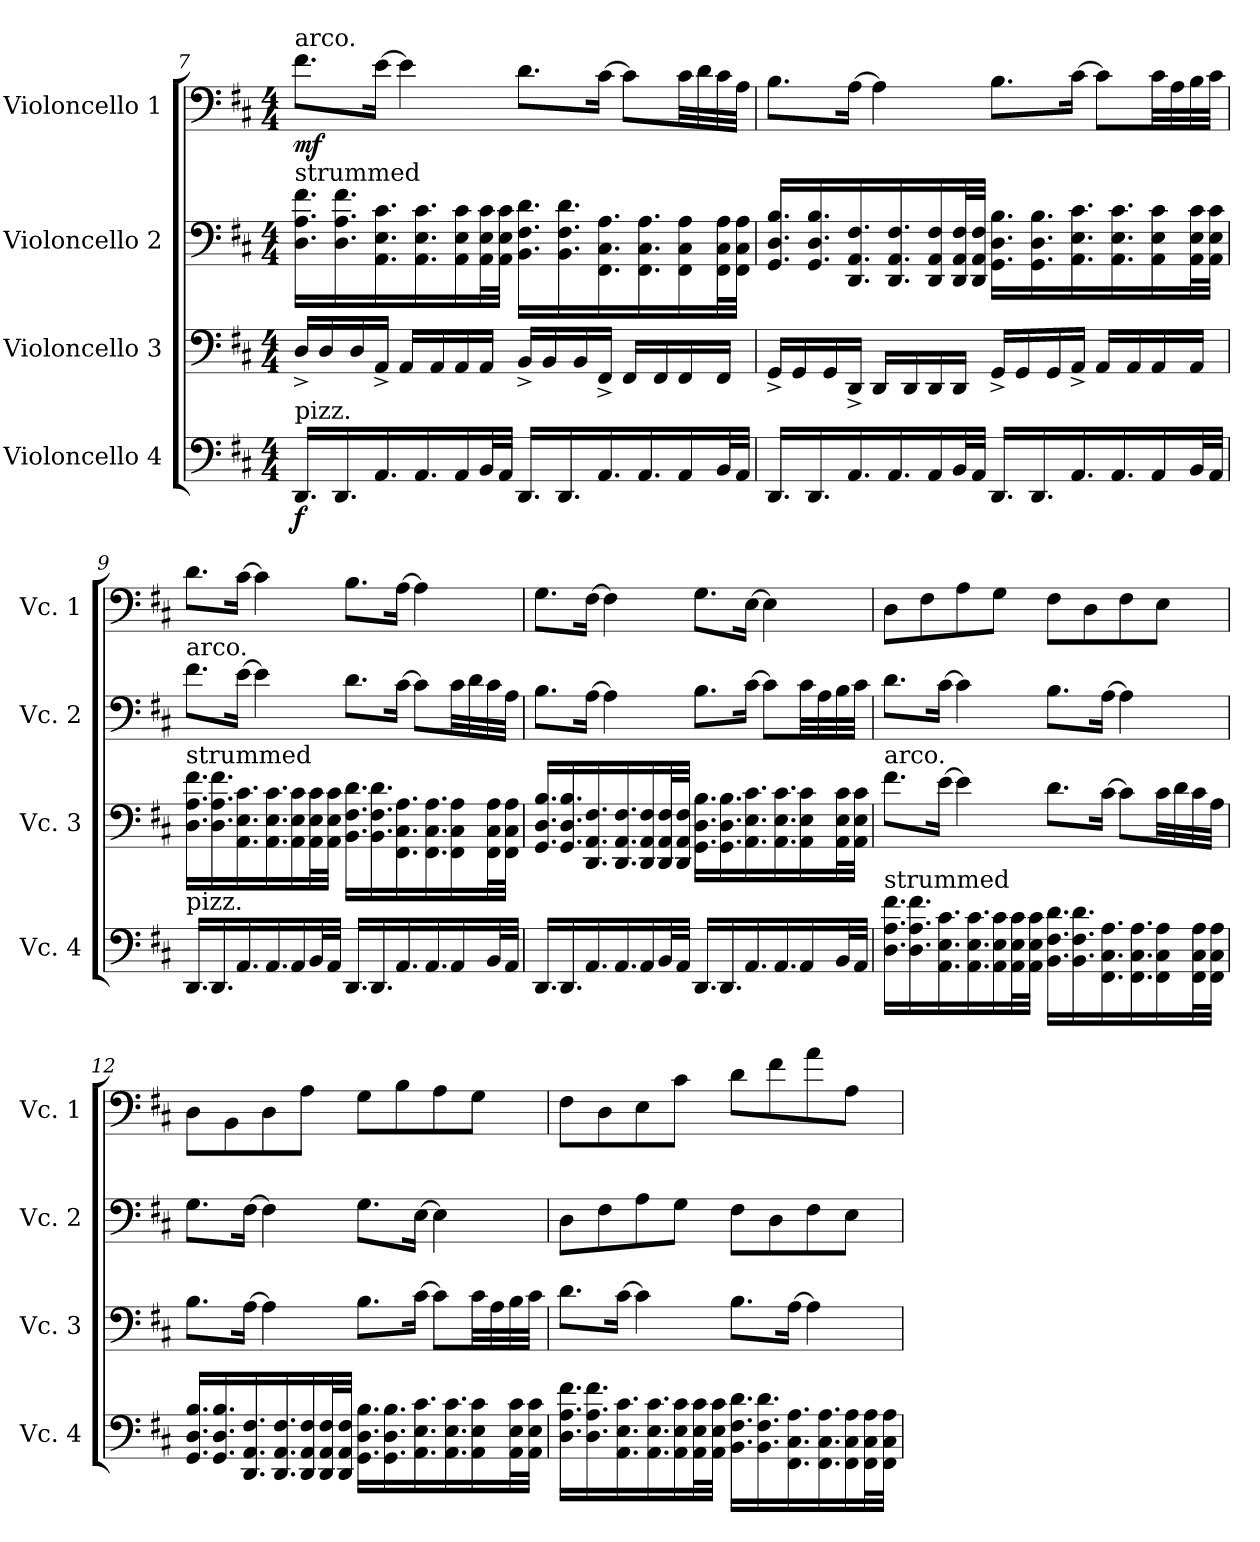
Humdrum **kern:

**kern	**dynam	**kern	**kern	**kern	**dynam
*part4	*part4	*part3	*part2	*part1	*part1
*staff4	*staff4	*staff3	*staff2	*staff1	*staff1
*I"Violoncello 4	*	*I"Violoncello 3	*I"Violoncello 2	*I"Violoncello 1	*
*I'Vc. 4	*	*I'Vc. 3	*I'Vc. 2	*I'Vc. 1	*
!!LO:PB:g=z
*clefF4	*	*clefF4	*clefF4	*clefF4	*
*k[f#c#]	*	*k[f#c#]	*k[f#c#]	*k[f#c#]	*
*M4/4	*	*M4/4	*M4/4	*M4/4	*
=7	=7	=7	=7	=7	=7
!	!	!	!	!LO:TX:a:t=arco.	!
!	!	!	!LO:TX:a:t=strummed	!	!
!LO:TX:a:t=pizz.	!	!	!	!	!
!	!LO:DY:b	!	!	!	!LO:DY:b
16.DD/LL	f	16D^/LL	16.D\ 16.A\ 16.f#\LL	8.f#\L	mf
.	.	16D/	.	.	.
16.DD/	.	.	16.D\ 16.A\ 16.f#\	.	.
.	.	16D/	.	.	.
16.AA/	.	16AA^/JJ	16.AA\ 16.E\ 16.c#\	[16e\Jk	.
.	.	16AA/LL	.	4e\]	.
16.AA/	.	.	16.AA\ 16.E\ 16.c#\	.	.
.	.	16AA/	.	.	.
16AA/	.	16AA/	16AA\ 16E\ 16c#\	.	.
32BB/L	.	16AA/JJ	32AA\ 32E\ 32c#\L	.	.
32AA/JJJ	.	.	32AA\ 32E\ 32c#\JJJ	.	.
16.DD/LL	.	16BB^/LL	16.BB\ 16.F#\ 16.d\LL	8.d\L	.
.	.	16BB/	.	.	.
16.DD/	.	.	16.BB\ 16.F#\ 16.d\	.	.
.	.	16BB/	.	.	.
16.AA/	.	16FF#^/JJ	16.FF#\ 16.C#\ 16.A\	[16c#\Jk	.
.	.	16FF#/LL	.	8c#\L]	.
16.AA/	.	.	16.FF#\ 16.C#\ 16.A\	.	.
.	.	16FF#/	.	.	.
16AA/	.	16FF#/	16FF#\ 16C#\ 16A\	32c#\LL	.
.	.	.	.	32d\	.
32BB/L	.	16FF#/JJ	32FF#\ 32C#\ 32A\L	32c#\	.
32AA/JJJ	.	.	32FF#\ 32C#\ 32A\JJJ	32A\JJJ	.
=8	=8	=8	=8	=8	=8
16.DD/LL	.	16GG^/LL	16.GG/ 16.D/ 16.B/LL	8.B\L	.
.	.	16GG/	.	.	.
16.DD/	.	.	16.GG/ 16.D/ 16.B/	.	.
.	.	16GG/	.	.	.
16.AA/	.	16DD^/JJ	16.DD/ 16.AA/ 16.F#/	[16A\Jk	.
.	.	16DD/LL	.	4A\]	.
16.AA/	.	.	16.DD/ 16.AA/ 16.F#/	.	.
.	.	16DD/	.	.	.
16AA/	.	16DD/	16DD/ 16AA/ 16F#/	.	.
32BB/L	.	16DD/JJ	32DD/ 32AA/ 32F#/L	.	.
32AA/JJJ	.	.	32DD/ 32AA/ 32F#/JJJ	.	.
16.DD/LL	.	16GG^/LL	16.GG\ 16.D\ 16.B\LL	8.B\L	.
.	.	16GG/	.	.	.
16.DD/	.	.	16.GG\ 16.D\ 16.B\	.	.
.	.	16GG/	.	.	.
16.AA/	.	16AA^/JJ	16.AA\ 16.E\ 16.c#\	[16c#\Jk	.
.	.	16AA/LL	.	8c#\L]	.
16.AA/	.	.	16.AA\ 16.E\ 16.c#\	.	.
.	.	16AA/	.	.	.
16AA/	.	16AA/	16AA\ 16E\ 16c#\	32c#\LL	.
.	.	.	.	32A\	.
32BB/L	.	16AA/JJ	32AA\ 32E\ 32c#\L	32B\	.
32AA/JJJ	.	.	32AA\ 32E\ 32c#\JJJ	32c#\JJJ	.
!!LO:LB:g=z
=9	=9	=9	=9	=9	=9
!	!	!	!LO:TX:a:t=arco.	!	!
!	!	!LO:TX:a:t=strummed	!	!	!
!LO:TX:a:t=pizz.	!	!	!	!	!
16.DD/LL	.	16.D\ 16.A\ 16.f#\LL	8.f#\L	8.d\L	.
16.DD/	.	16.D\ 16.A\ 16.f#\	.	.	.
16.AA/	.	16.AA\ 16.E\ 16.c#\	[16e\Jk	[16c#\Jk	.
.	.	.	4e\]	4c#\]	.
16.AA/	.	16.AA\ 16.E\ 16.c#\	.	.	.
16AA/	.	16AA\ 16E\ 16c#\	.	.	.
32BB/L	.	32AA\ 32E\ 32c#\L	.	.	.
32AA/JJJ	.	32AA\ 32E\ 32c#\JJJ	.	.	.
16.DD/LL	.	16.BB\ 16.F#\ 16.d\LL	8.d\L	8.B\L	.
16.DD/	.	16.BB\ 16.F#\ 16.d\	.	.	.
16.AA/	.	16.FF#\ 16.C#\ 16.A\	[16c#\Jk	[16A\Jk	.
.	.	.	8c#\L]	4A\]	.
16.AA/	.	16.FF#\ 16.C#\ 16.A\	.	.	.
16AA/	.	16FF#\ 16C#\ 16A\	32c#\LL	.	.
.	.	.	32d\	.	.
32BB/L	.	32FF#\ 32C#\ 32A\L	32c#\	.	.
32AA/JJJ	.	32FF#\ 32C#\ 32A\JJJ	32A\JJJ	.	.
=10	=10	=10	=10	=10	=10
16.DD/LL	.	16.GG/ 16.D/ 16.B/LL	8.B\L	8.G\L	.
16.DD/	.	16.GG/ 16.D/ 16.B/	.	.	.
16.AA/	.	16.DD/ 16.AA/ 16.F#/	[16A\Jk	[16F#\Jk	.
.	.	.	4A\]	4F#\]	.
16.AA/	.	16.DD/ 16.AA/ 16.F#/	.	.	.
16AA/	.	16DD/ 16AA/ 16F#/	.	.	.
32BB/L	.	32DD/ 32AA/ 32F#/L	.	.	.
32AA/JJJ	.	32DD/ 32AA/ 32F#/JJJ	.	.	.
16.DD/LL	.	16.GG\ 16.D\ 16.B\LL	8.B\L	8.G\L	.
16.DD/	.	16.GG\ 16.D\ 16.B\	.	.	.
16.AA/	.	16.AA\ 16.E\ 16.c#\	[16c#\Jk	[16E\Jk	.
.	.	.	8c#\L]	4E\]	.
16.AA/	.	16.AA\ 16.E\ 16.c#\	.	.	.
16AA/	.	16AA\ 16E\ 16c#\	32c#\LL	.	.
.	.	.	32A\	.	.
32BB/L	.	32AA\ 32E\ 32c#\L	32B\	.	.
32AA/JJJ	.	32AA\ 32E\ 32c#\JJJ	32c#\JJJ	.	.
!!LO:LB:g=z
=11	=11	=11	=11	=11	=11
!	!	!LO:TX:a:t=arco.	!	!	!
!LO:TX:a:t=strummed	!	!	!	!	!
16.D\ 16.A\ 16.f#\LL	.	8.f#\L	8.d\L	8D\L	.
16.D\ 16.A\ 16.f#\	.	.	.	.	.
.	.	.	.	8F#\	.
16.AA\ 16.E\ 16.c#\	.	[16e\Jk	[16c#\Jk	.	.
.	.	4e\]	4c#\]	8A\	.
16.AA\ 16.E\ 16.c#\	.	.	.	.	.
16AA\ 16E\ 16c#\	.	.	.	8G\J	.
32AA\ 32E\ 32c#\L	.	.	.	.	.
32AA\ 32E\ 32c#\JJJ	.	.	.	.	.
16.BB\ 16.F#\ 16.d\LL	.	8.d\L	8.B\L	8F#\L	.
16.BB\ 16.F#\ 16.d\	.	.	.	.	.
.	.	.	.	8D\	.
16.FF#\ 16.C#\ 16.A\	.	[16c#\Jk	[16A\Jk	.	.
.	.	8c#\L]	4A\]	8F#\	.
16.FF#\ 16.C#\ 16.A\	.	.	.	.	.
16FF#\ 16C#\ 16A\	.	32c#\LL	.	8E\J	.
.	.	32d\	.	.	.
32FF#\ 32C#\ 32A\L	.	32c#\	.	.	.
32FF#\ 32C#\ 32A\JJJ	.	32A\JJJ	.	.	.
=12	=12	=12	=12	=12	=12
16.GG/ 16.D/ 16.B/LL	.	8.B\L	8.G\L	8D\L	.
16.GG/ 16.D/ 16.B/	.	.	.	.	.
.	.	.	.	8BB\	.
16.DD/ 16.AA/ 16.F#/	.	[16A\Jk	[16F#\Jk	.	.
.	.	4A\]	4F#\]	8D\	.
16.DD/ 16.AA/ 16.F#/	.	.	.	.	.
16DD/ 16AA/ 16F#/	.	.	.	8A\J	.
32DD/ 32AA/ 32F#/L	.	.	.	.	.
32DD/ 32AA/ 32F#/JJJ	.	.	.	.	.
16.GG\ 16.D\ 16.B\LL	.	8.B\L	8.G\L	8G\L	.
16.GG\ 16.D\ 16.B\	.	.	.	.	.
.	.	.	.	8B\	.
16.AA\ 16.E\ 16.c#\	.	[16c#\Jk	[16E\Jk	.	.
.	.	8c#\L]	4E\]	8A\	.
16.AA\ 16.E\ 16.c#\	.	.	.	.	.
16AA\ 16E\ 16c#\	.	32c#\LL	.	8G\J	.
.	.	32A\	.	.	.
32AA\ 32E\ 32c#\L	.	32B\	.	.	.
32AA\ 32E\ 32c#\JJJ	.	32c#\JJJ	.	.	.
!!LO:PB:g=z
=13	=13	=13	=13	=13	=13
16.D\ 16.A\ 16.f#\LL	.	8.d\L	8D\L	8F#\L	.
16.D\ 16.A\ 16.f#\	.	.	.	.	.
.	.	.	8F#\	8D\	.
16.AA\ 16.E\ 16.c#\	.	[16c#\Jk	.	.	.
.	.	4c#\]	8A\	8E\	.
16.AA\ 16.E\ 16.c#\	.	.	.	.	.
16AA\ 16E\ 16c#\	.	.	8G\J	8c#\J	.
32AA\ 32E\ 32c#\L	.	.	.	.	.
32AA\ 32E\ 32c#\JJJ	.	.	.	.	.
16.BB\ 16.F#\ 16.d\LL	.	8.B\L	8F#\L	8d\L	.
16.BB\ 16.F#\ 16.d\	.	.	.	.	.
.	.	.	8D\	8f#\	.
16.FF#\ 16.C#\ 16.A\	.	[16A\Jk	.	.	.
.	.	4A\]	8F#\	8a\	.
16.FF#\ 16.C#\ 16.A\	.	.	.	.	.
16FF#\ 16C#\ 16A\	.	.	8E\J	8A\J	.
32FF#\ 32C#\ 32A\L	.	.	.	.	.
32FF#\ 32C#\ 32A\JJJ	.	.	.	.	.
=	=	=	=	=	=
*-	*-	*-	*-	*-	*-
